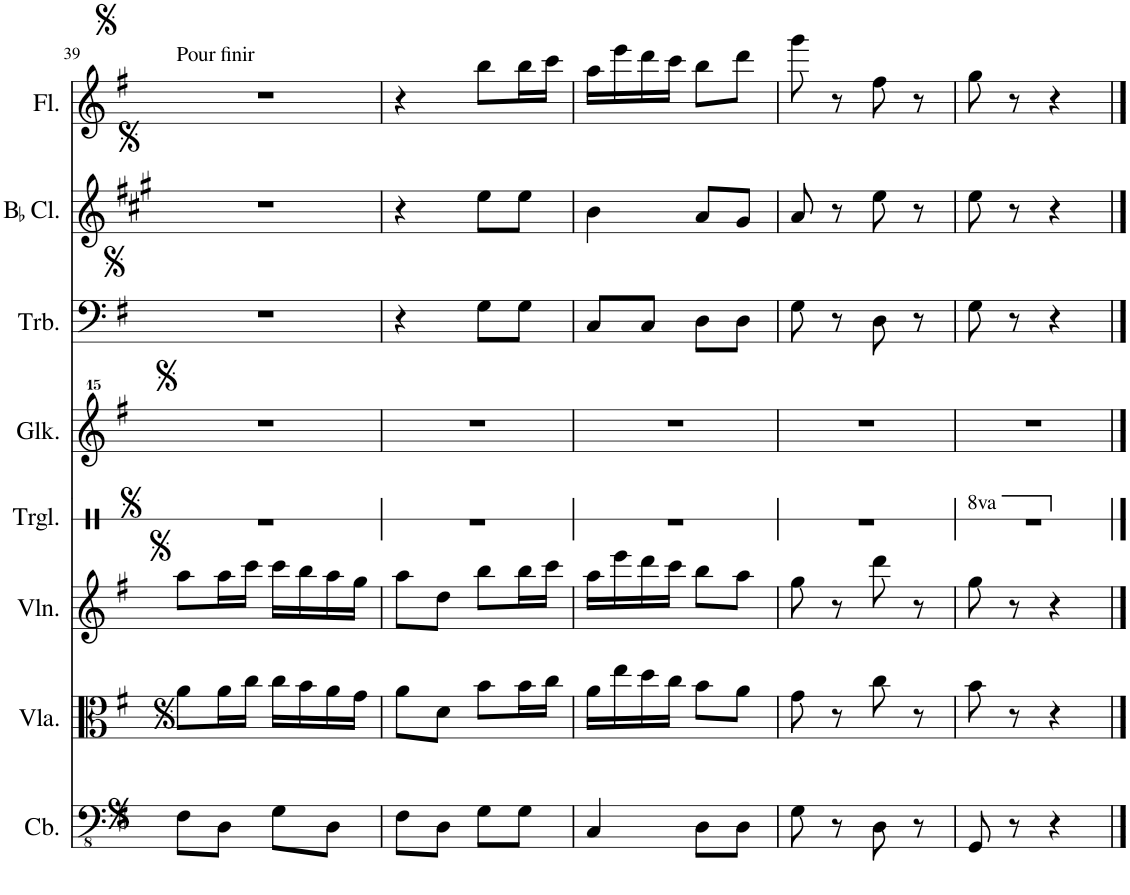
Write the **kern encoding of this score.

**kern	**kern	**kern	**kern	**kern	**kern	**kern	**kern
*part8	*part7	*part6	*part5	*part4	*part3	*part2	*part1
*staff8	*staff7	*staff6	*staff5	*staff4	*staff3	*staff2	*staff1
*I"Double Bass	*I"Viola	*I"Violin	*I"Triangle	*I"Glockenspiel	*I"Trombone	*I"BaccidentalFlat Clarinet	*I"Flute
*	*I'Vla.	*I'Vln.	*I'Trgl.	*I'Glk.	*I'Trb.	*I'BaccidentalFlat Cl.	*I'Fl.
!!LO:PB:g=z
*clefFv4	*clefC3	*clefG2	*clefX	*clefG^^2	*clefF4	*clefG2	*clefG2
*Trd7c12	*	*	*	*	*	*Trd1c2	*
*k[f#]	*k[f#]	*k[f#]	*k[]	*k[f#]	*k[f#]	*k[f#c#g#]	*k[f#]
*M2/4	*M2/4	*M2/4	*M2/4	*M2/4	*M2/4	*M2/4	*M2/4
=39	=39	=39	=39	=39	=39	=39	=39
!	!	!	!	!	!	!	!LO:TX:a:t=Pour finir
8FF#\L	8a\L	8aa\L	2r	2r	2r	2r	2r
8DD\J	16a\L	16aa\L	.	.	.	.	.
.	16cc\JJ	16ccc\JJ	.	.	.	.	.
8GG\L	16cc\LL	16ccc\LL	.	.	.	.	.
.	16b\	16bb\	.	.	.	.	.
8DD\J	16a\	16aa\	.	.	.	.	.
.	16g\JJ	16gg\JJ	.	.	.	.	.
=40	=40	=40	=40	=40	=40	=40	=40
8FF#\L	8a\L	8aa\L	2r	2r	4r	4r	4r
8DD\J	8d\J	8dd\J	.	.	.	.	.
8GG\L	8b\L	8bb\L	.	.	8G\L	8ee\L	8bb\L
8GG\J	16b\L	16bb\L	.	.	8G\J	8ee\J	16bb\L
.	16cc\JJ	16ccc\JJ	.	.	.	.	16ccc\JJ
=41	=41	=41	=41	=41	=41	=41	=41
4CC/	16a\LL	16aa\LL	2r	2r	8C/L	4b\	16aa\LL
.	16ee\	16eee\	.	.	.	.	16eee\
.	16dd\	16ddd\	.	.	8C/J	.	16ddd\
.	16cc\JJ	16ccc\JJ	.	.	.	.	16ccc\JJ
8DD\L	8b\L	8bb\L	.	.	8D\L	8a/L	8bb\L
8DD\J	8a\J	8aa\J	.	.	8D\J	8g#/J	8ddd\J
=42	=42	=42	=42	=42	=42	=42	=42
8GG\	8g\	8gg\	2r	2r	8G\	8a/	8ggg\
8r	8r	8r	.	.	8r	8r	8r
8DD\	8cc\	8ddd\	.	.	8D\	8ee\	8ff#\
8r	8r	8r	.	.	8r	8r	8r
=43	=43	=43	=43	=43	=43	=43	=43
*	*	*	*8va	*	*	*	*
8GGG/	8b\	8gg\	2r	2r	8G\	8ee\	8gg\
8r	8r	8r	.	.	8r	8r	8r
4r	4r	4r	.	.	4r	4r	4r
*	*	*	*X8va	*	*	*	*
==	==	==	==	==	==	==	==
*-	*-	*-	*-	*-	*-	*-	*-
